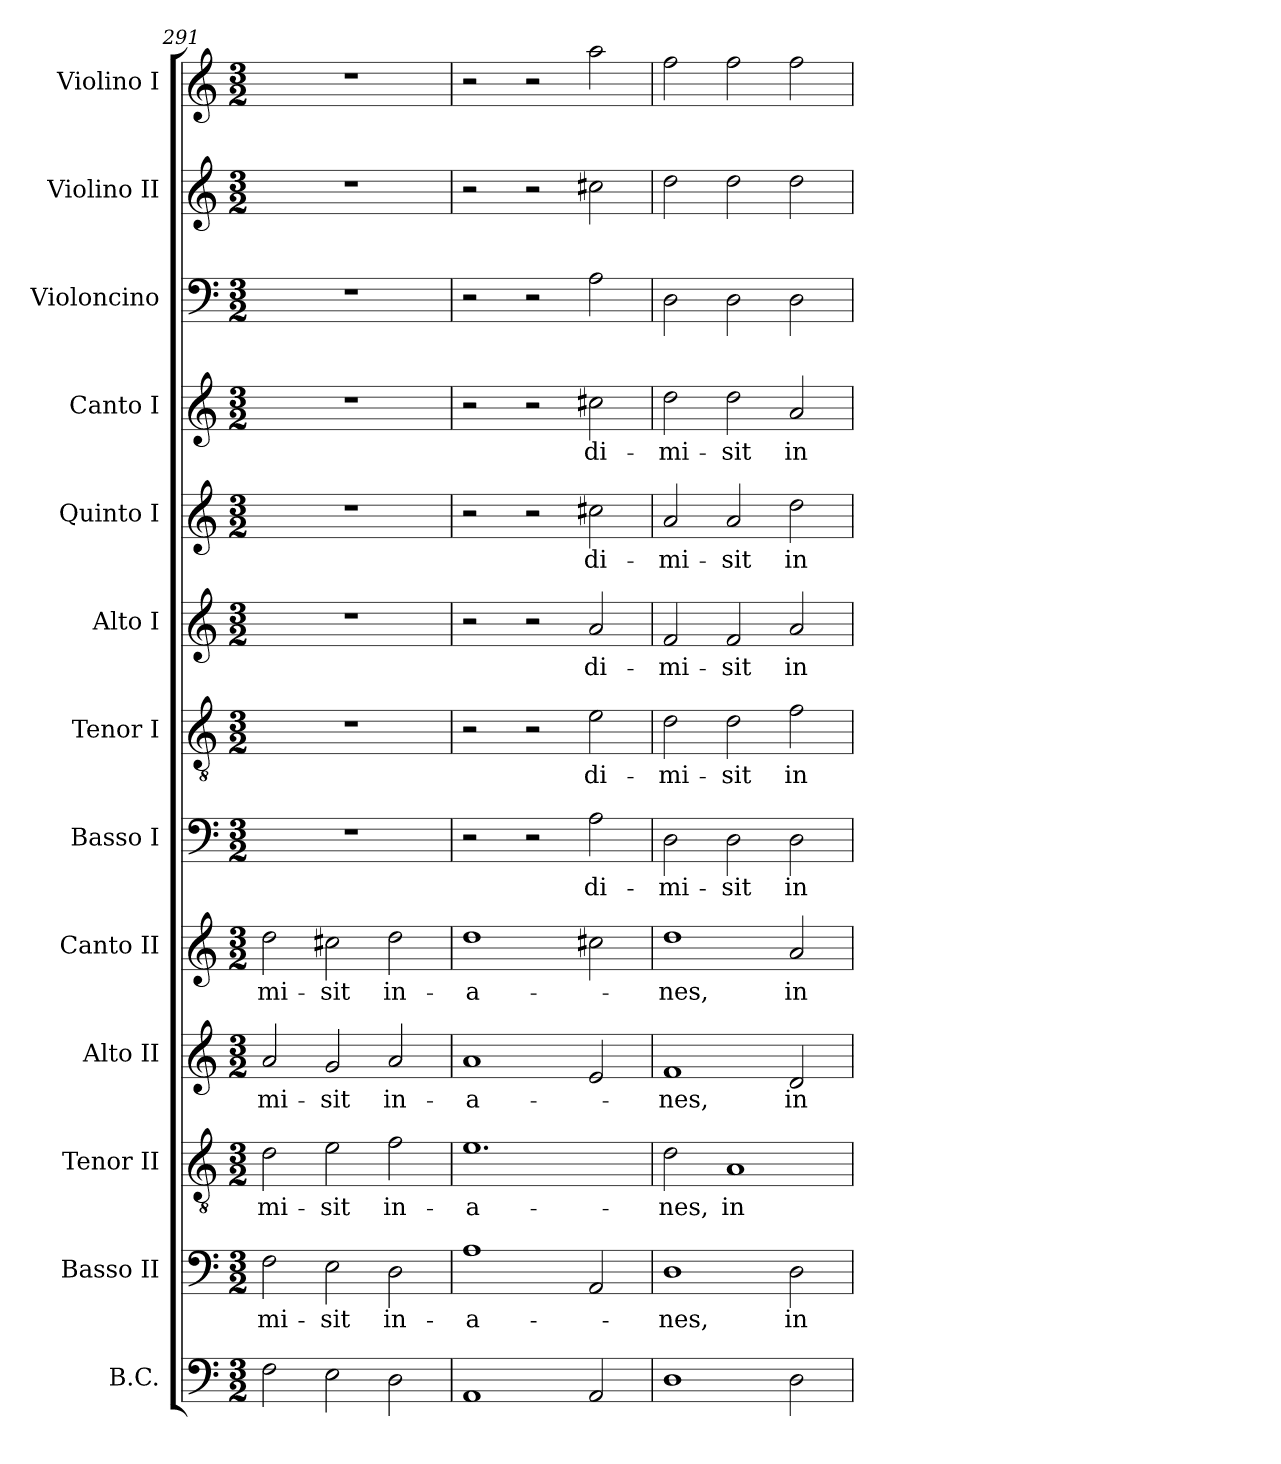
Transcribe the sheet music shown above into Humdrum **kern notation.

**kern	**kern	**text	**kern	**text	**kern	**text	**kern	**text	**kern	**text	**kern	**text	**kern	**text	**kern	**text	**kern	**text	**kern	**kern	**kern
*part13	*part12	*part12	*part11	*part11	*part10	*part10	*part9	*part9	*part8	*part8	*part7	*part7	*part6	*part6	*part5	*part5	*part4	*part4	*part3	*part2	*part1
*staff13	*staff12	*staff12	*staff11	*staff11	*staff10	*staff10	*staff9	*staff9	*staff8	*staff8	*staff7	*staff7	*staff6	*staff6	*staff5	*staff5	*staff4	*staff4	*staff3	*staff2	*staff1
*I"B.C.	*I"Basso II	*	*I"Tenor II	*	*I"Alto II	*	*I"Canto II	*	*I"Basso I	*	*I"Tenor I	*	*I"Alto I	*	*I"Quinto I	*	*I"Canto I	*	*I"Violoncino	*I"Violino II	*I"Violino I
*I'BC	*I'B 2	*	*I'T 2	*	*I'A 2	*	*I'C 2	*	*I'B 1	*	*I'T 1	*	*I'A 1	*	*I'Q 1	*	*I'C 1	*	*	*I'Vln. II	*I'Vln. I
*clefF4	*clefF4	*	*clefGv2	*	*clefG2	*	*clefG2	*	*clefF4	*	*clefGv2	*	*clefG2	*	*clefG2	*	*clefG2	*	*clefF4	*clefG2	*clefG2
*k[]	*k[]	*	*k[]	*	*k[]	*	*k[]	*	*k[]	*	*k[]	*	*k[]	*	*k[]	*	*k[]	*	*k[]	*k[]	*k[]
*C:	*C:	*	*C:	*	*C:	*	*C:	*	*C:	*	*C:	*	*C:	*	*C:	*	*C:	*	*C:	*C:	*C:
*M3/2	*M3/2	*	*M3/2	*	*M3/2	*	*M3/2	*	*M3/2	*	*M3/2	*	*M3/2	*	*M3/2	*	*M3/2	*	*M3/2	*M3/2	*M3/2
=291	=291	=291	=291	=291	=291	=291	=291	=291	=291	=291	=291	=291	=291	=291	=291	=291	=291	=291	=291	=291	=291
!	!	!LO:LY:b	!	!	!	!	!	!	!	!	!	!	!	!	!	!	!	!	!	!	!
!	!	!	!	!LO:LY:b	!	!	!	!	!	!	!	!	!	!	!	!	!	!	!	!	!
!	!	!	!	!	!	!LO:LY:b	!	!	!	!	!	!	!	!	!	!	!	!	!	!	!
!	!	!	!	!	!	!	!	!LO:LY:b	!	!	!	!	!	!	!	!	!	!	!	!	!
2F\	2F\	-mi-	2d\	-mi-	2a/	-mi-	2dd\	-mi-	1.r	.	1.r	.	1.r	.	1.r	.	1.r	.	1.r	1.r	1.r
!	!	!LO:LY:b	!	!	!	!	!	!	!	!	!	!	!	!	!	!	!	!	!	!	!
!	!	!	!	!LO:LY:b	!	!	!	!	!	!	!	!	!	!	!	!	!	!	!	!	!
!	!	!	!	!	!	!LO:LY:b	!	!	!	!	!	!	!	!	!	!	!	!	!	!	!
!	!	!	!	!	!	!	!	!LO:LY:b	!	!	!	!	!	!	!	!	!	!	!	!	!
2E\	2E\	-sit	2e\	-sit	2g/	-sit	2cc#X\	-sit	.	.	.	.	.	.	.	.	.	.	.	.	.
!	!	!LO:LY:b	!	!	!	!	!	!	!	!	!	!	!	!	!	!	!	!	!	!	!
!	!	!	!	!LO:LY:b	!	!	!	!	!	!	!	!	!	!	!	!	!	!	!	!	!
!	!	!	!	!	!	!LO:LY:b	!	!	!	!	!	!	!	!	!	!	!	!	!	!	!
!	!	!	!	!	!	!	!	!LO:LY:b	!	!	!	!	!	!	!	!	!	!	!	!	!
2D\	2D\	in-	2f\	in-	2a/	in-	2dd\	in-	.	.	.	.	.	.	.	.	.	.	.	.	.
!!LO:PB:g=z
=292	=292	=292	=292	=292	=292	=292	=292	=292	=292	=292	=292	=292	=292	=292	=292	=292	=292	=292	=292	=292	=292
!	!	!LO:LY:b	!	!	!	!	!	!	!	!	!	!	!	!	!	!	!	!	!	!	!
!	!	!	!	!LO:LY:b	!	!	!	!	!	!	!	!	!	!	!	!	!	!	!	!	!
!	!	!	!	!	!	!LO:LY:b	!	!	!	!	!	!	!	!	!	!	!	!	!	!	!
!	!	!	!	!	!	!	!	!LO:LY:b	!	!	!	!	!	!	!	!	!	!	!	!	!
1AA	1A	-a-	1.e	-a-	1a	-a-	1dd	-a-	2r	.	2r	.	2r	.	2r	.	2r	.	2r	2r	2r
.	.	.	.	.	.	.	.	.	2r	.	2r	.	2r	.	2r	.	2r	.	2r	2r	2r
!	!	!	!	!	!	!	!	!	!	!LO:LY:b	!	!	!	!	!	!	!	!	!	!	!
!	!	!	!	!	!	!	!	!	!	!	!	!LO:LY:b	!	!	!	!	!	!	!	!	!
!	!	!	!	!	!	!	!	!	!	!	!	!	!	!LO:LY:b	!	!	!	!	!	!	!
!	!	!	!	!	!	!	!	!	!	!	!	!	!	!	!	!LO:LY:b	!	!	!	!	!
!	!	!	!	!	!	!	!	!	!	!	!	!	!	!	!	!	!	!LO:LY:b	!	!	!
2AA/	2AA/	.	.	.	2e/	.	2cc#X\	.	2A\	di-	2e\	di-	2a/	di-	2cc#X\	di-	2cc#X\	di-	2A\	2cc#X\	2aa\
=293	=293	=293	=293	=293	=293	=293	=293	=293	=293	=293	=293	=293	=293	=293	=293	=293	=293	=293	=293	=293	=293
!	!	!LO:LY:b	!	!	!	!	!	!	!	!	!	!	!	!	!	!	!	!	!	!	!
!	!	!	!	!LO:LY:b	!	!	!	!	!	!	!	!	!	!	!	!	!	!	!	!	!
!	!	!	!	!	!	!LO:LY:b	!	!	!	!	!	!	!	!	!	!	!	!	!	!	!
!	!	!	!	!	!	!	!	!LO:LY:b	!	!	!	!	!	!	!	!	!	!	!	!	!
!	!	!	!	!	!	!	!	!	!	!LO:LY:b	!	!	!	!	!	!	!	!	!	!	!
!	!	!	!	!	!	!	!	!	!	!	!	!LO:LY:b	!	!	!	!	!	!	!	!	!
!	!	!	!	!	!	!	!	!	!	!	!	!	!	!LO:LY:b	!	!	!	!	!	!	!
!	!	!	!	!	!	!	!	!	!	!	!	!	!	!	!	!LO:LY:b	!	!	!	!	!
!	!	!	!	!	!	!	!	!	!	!	!	!	!	!	!	!	!	!LO:LY:b	!	!	!
1D	1D	-nes,	2d\	-nes,	1f	-nes,	1dd	-nes,	2D\	-mi-	2d\	-mi-	2f/	-mi-	2a/	-mi-	2dd\	-mi-	2D\	2dd\	2ff\
!	!	!	!	!LO:LY:b	!	!	!	!	!	!	!	!	!	!	!	!	!	!	!	!	!
!	!	!	!	!	!	!	!	!	!	!LO:LY:b	!	!	!	!	!	!	!	!	!	!	!
!	!	!	!	!	!	!	!	!	!	!	!	!LO:LY:b	!	!	!	!	!	!	!	!	!
!	!	!	!	!	!	!	!	!	!	!	!	!	!	!LO:LY:b	!	!	!	!	!	!	!
!	!	!	!	!	!	!	!	!	!	!	!	!	!	!	!	!LO:LY:b	!	!	!	!	!
!	!	!	!	!	!	!	!	!	!	!	!	!	!	!	!	!	!	!LO:LY:b	!	!	!
.	.	.	1A	in-	.	.	.	.	2D\	-sit	2d\	-sit	2f/	-sit	2a/	-sit	2dd\	-sit	2D\	2dd\	2ff\
!	!	!LO:LY:b	!	!	!	!	!	!	!	!	!	!	!	!	!	!	!	!	!	!	!
!	!	!	!	!	!	!LO:LY:b	!	!	!	!	!	!	!	!	!	!	!	!	!	!	!
!	!	!	!	!	!	!	!	!LO:LY:b	!	!	!	!	!	!	!	!	!	!	!	!	!
!	!	!	!	!	!	!	!	!	!	!LO:LY:b	!	!	!	!	!	!	!	!	!	!	!
!	!	!	!	!	!	!	!	!	!	!	!	!LO:LY:b	!	!	!	!	!	!	!	!	!
!	!	!	!	!	!	!	!	!	!	!	!	!	!	!LO:LY:b	!	!	!	!	!	!	!
!	!	!	!	!	!	!	!	!	!	!	!	!	!	!	!	!LO:LY:b	!	!	!	!	!
!	!	!	!	!	!	!	!	!	!	!	!	!	!	!	!	!	!	!LO:LY:b	!	!	!
2D\	2D\	in-	.	.	2d/	in-	2a/	in-	2D\	in-	2f\	in-	2a/	in-	2dd\	in-	2a/	in-	2D\	2dd\	2ff\
=	=	=	=	=	=	=	=	=	=	=	=	=	=	=	=	=	=	=	=	=	=
*-	*-	*-	*-	*-	*-	*-	*-	*-	*-	*-	*-	*-	*-	*-	*-	*-	*-	*-	*-	*-	*-
